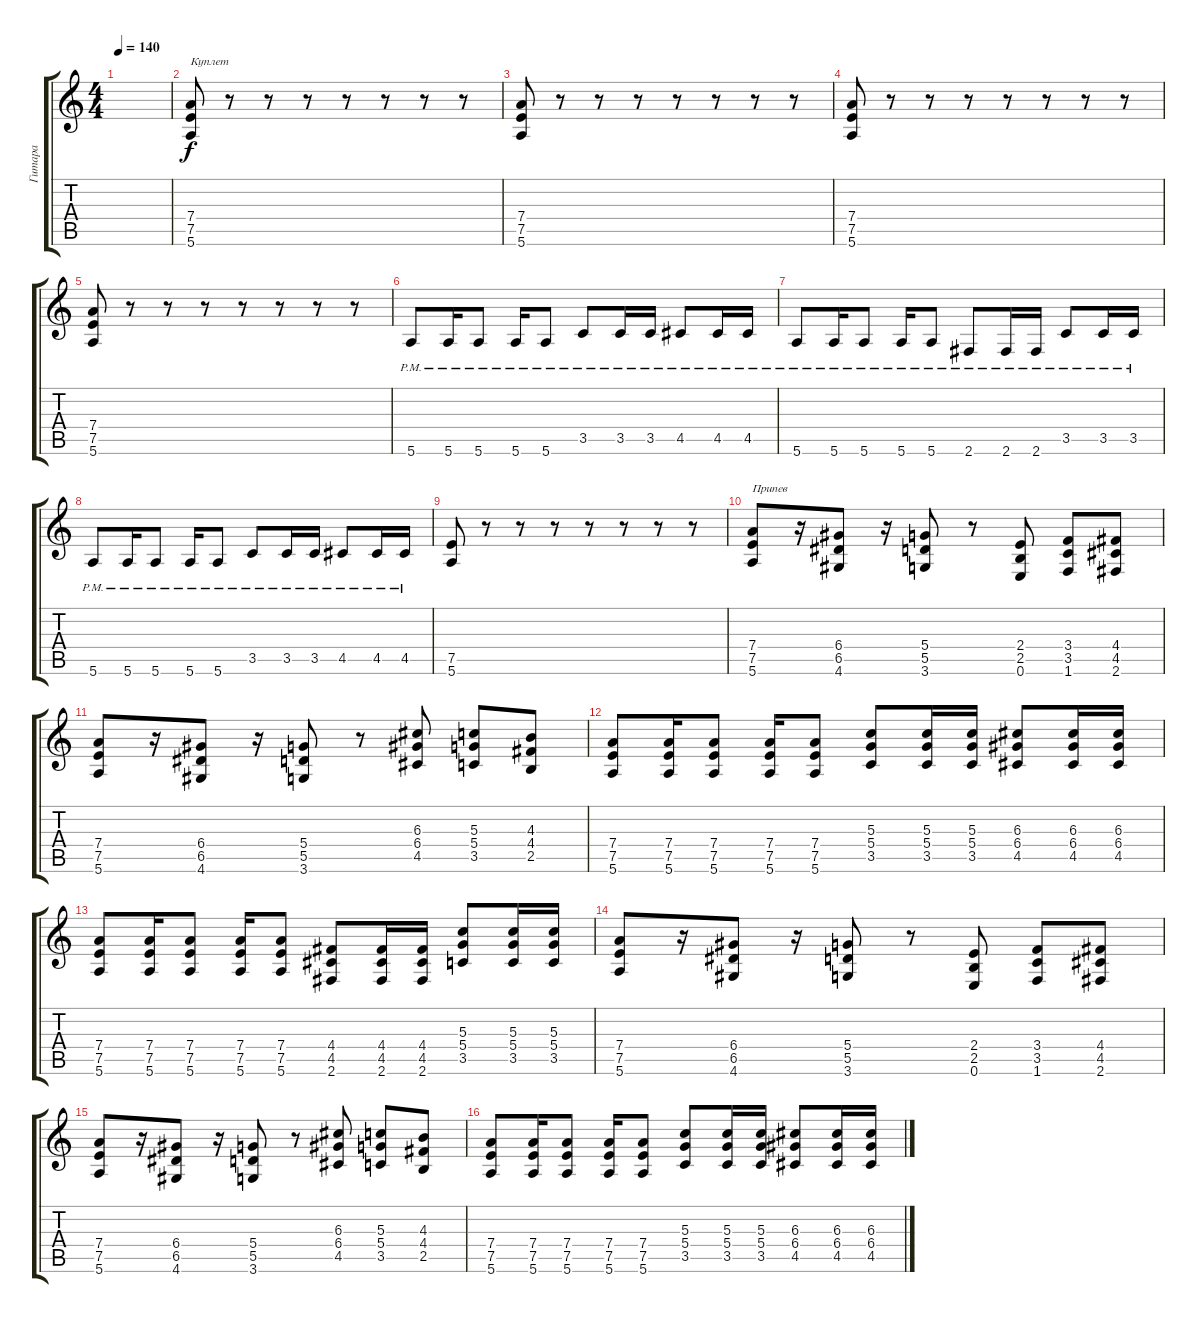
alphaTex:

\track ("Гитара" "Гитара") {instrument distortionguitar}
\staff {score tabs}
\tuning (E4 B3 G3 D3 A2 E2) {hide}
\ts (4 4)
\tempo 140
\clef g2
\ks c
|
(7.4 7.5 5.6).8{txt "Куплет"} r.8 r.8 r.8 r.8 r.8 r.8 r.8 |
(7.4 7.5 5.6).8 r.8 r.8 r.8 r.8 r.8 r.8 r.8 |
(7.4 7.5 5.6).8 r.8 r.8 r.8 r.8 r.8 r.8 r.8 |
(7.4 7.5 5.6).8 r.8 r.8 r.8 r.8 r.8 r.8 r.8 |
5.6{pm}.8 5.6{pm}.16 5.6{pm}.8 5.6{pm}.16 5.6{pm}.8 3.5{pm}.8 3.5{pm}.16 3.5{pm}.16 4.5{pm}.8 4.5{pm}.16 4.5{pm}.16 |
5.6{pm}.8 5.6{pm}.16 5.6{pm}.8 5.6{pm}.16 5.6{pm}.8 2.6{pm}.8 2.6{pm}.16 2.6{pm}.16 3.5{pm}.8 3.5{pm}.16 3.5{pm}.16 |
5.6{pm}.8 5.6{pm}.16 5.6{pm}.8 5.6{pm}.16 5.6{pm}.8 3.5{pm}.8 3.5{pm}.16 3.5{pm}.16 4.5{pm}.8 4.5{pm}.16 4.5{pm}.16 |
(7.5 5.6).8 r.8 r.8 r.8 r.8 r.8 r.8 r.8 |
(7.4 7.5 5.6).8{txt "Припев"} r.16 (6.4 6.5 4.6).8 r.16 (5.4 5.5 3.6).8 r.8 (2.4 2.5 0.6).8 (3.4 3.5 1.6).8 (4.4 4.5 2.6).8 |
(7.4 7.5 5.6).8 r.16 (6.4 6.5 4.6).8 r.16 (5.4 5.5 3.6).8 r.8 (6.3 6.4 4.5).8 (5.3 5.4 3.5).8 (4.3 4.4 2.5).8 |
(7.4 7.5 5.6).8 (7.4 7.5 5.6).16 (7.4 7.5 5.6).8 (7.4 7.5 5.6).16 (7.4 7.5 5.6).8 (5.3 5.4 3.5).8 (5.3 5.4 3.5).16 (5.3 5.4 3.5).16 (6.3 6.4 4.5).8 (6.3 6.4 4.5).16 (6.3 6.4 4.5).16 |
(7.4 7.5 5.6).8 (7.4 7.5 5.6).16 (7.4 7.5 5.6).8 (7.4 7.5 5.6).16 (7.4 7.5 5.6).8 (4.4 4.5 2.6).8 (4.4 4.5 2.6).16 (4.4 4.5 2.6).16 (5.3 5.4 3.5).8 (5.3 5.4 3.5).16 (5.3 5.4 3.5).16 |
(7.4 7.5 5.6).8 r.16 (6.4 6.5 4.6).8 r.16 (5.4 5.5 3.6).8 r.8 (2.4 2.5 0.6).8 (3.4 3.5 1.6).8 (4.4 4.5 2.6).8 |
(7.4 7.5 5.6).8 r.16 (6.4 6.5 4.6).8 r.16 (5.4 5.5 3.6).8 r.8 (6.3 6.4 4.5).8 (5.3 5.4 3.5).8 (4.3 4.4 2.5).8 |
(7.4 7.5 5.6).8 (7.4 7.5 5.6).16 (7.4 7.5 5.6).8 (7.4 7.5 5.6).16 (7.4 7.5 5.6).8 (5.3 5.4 3.5).8 (5.3 5.4 3.5).16 (5.3 5.4 3.5).16 (6.3 6.4 4.5).8 (6.3 6.4 4.5).16 (6.3 6.4 4.5).16
